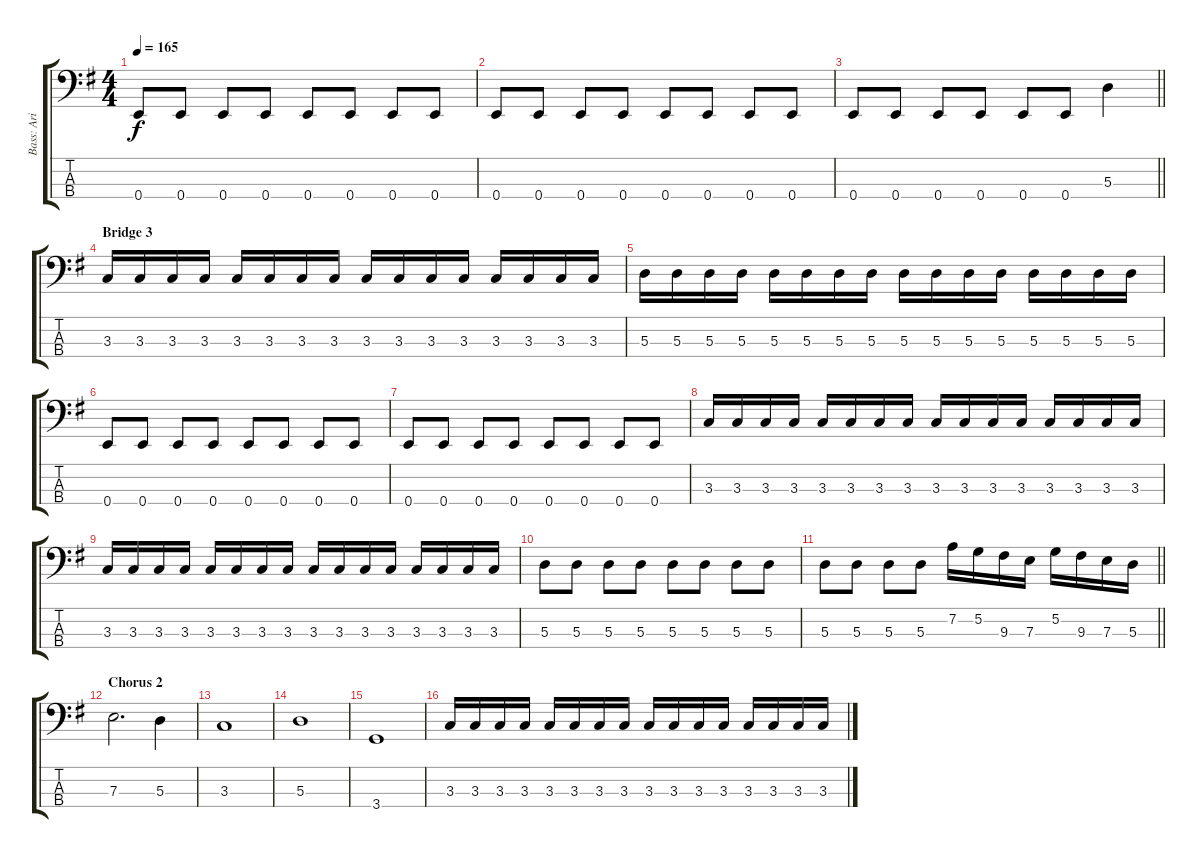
\track ("Bass: Ari Katajamäki" "Bass: Ari ") {instrument electricbassfinger}
\staff {score tabs}
\tuning (G2 D2 A1 E1) {hide}
\ts (4 4)
\tempo 165
\clef f4
\ks eminor
0.4.8{dy f} 0.4.8 0.4.8 0.4.8 0.4.8 0.4.8 0.4.8 0.4.8 |
0.4.8 0.4.8 0.4.8 0.4.8 0.4.8 0.4.8 0.4.8 0.4.8 |
\barLineRight lightlight
0.4.8 0.4.8 0.4.8 0.4.8 0.4.8 0.4.8 5.3.4 |
\section ("" "Bridge 3")
3.3.16 3.3.16 3.3.16 3.3.16 3.3.16 3.3.16 3.3.16 3.3.16 3.3.16 3.3.16 3.3.16 3.3.16 3.3.16 3.3.16 3.3.16 3.3.16 |
5.3.16 5.3.16 5.3.16 5.3.16 5.3.16 5.3.16 5.3.16 5.3.16 5.3.16 5.3.16 5.3.16 5.3.16 5.3.16 5.3.16 5.3.16 5.3.16 |
0.4.8 0.4.8 0.4.8 0.4.8 0.4.8 0.4.8 0.4.8 0.4.8 |
0.4.8 0.4.8 0.4.8 0.4.8 0.4.8 0.4.8 0.4.8 0.4.8 |
3.3.16 3.3.16 3.3.16 3.3.16 3.3.16 3.3.16 3.3.16 3.3.16 3.3.16 3.3.16 3.3.16 3.3.16 3.3.16 3.3.16 3.3.16 3.3.16 |
3.3.16 3.3.16 3.3.16 3.3.16 3.3.16 3.3.16 3.3.16 3.3.16 3.3.16 3.3.16 3.3.16 3.3.16 3.3.16 3.3.16 3.3.16 3.3.16 |
5.3.8 5.3.8 5.3.8 5.3.8 5.3.8 5.3.8 5.3.8 5.3.8 |
\barLineRight lightlight
5.3.8 5.3.8 5.3.8 5.3.8 7.2.16 5.2.16 9.3.16 7.3.16 5.2.16 9.3.16 7.3.16 5.3.16 |
\section ("" "Chorus 2")
7.3.2{d} 5.3.4 |
3.3.1 |
5.3.1 |
3.4.1 |
3.3.16 3.3.16 3.3.16 3.3.16 3.3.16 3.3.16 3.3.16 3.3.16 3.3.16 3.3.16 3.3.16 3.3.16 3.3.16 3.3.16 3.3.16 3.3.16
